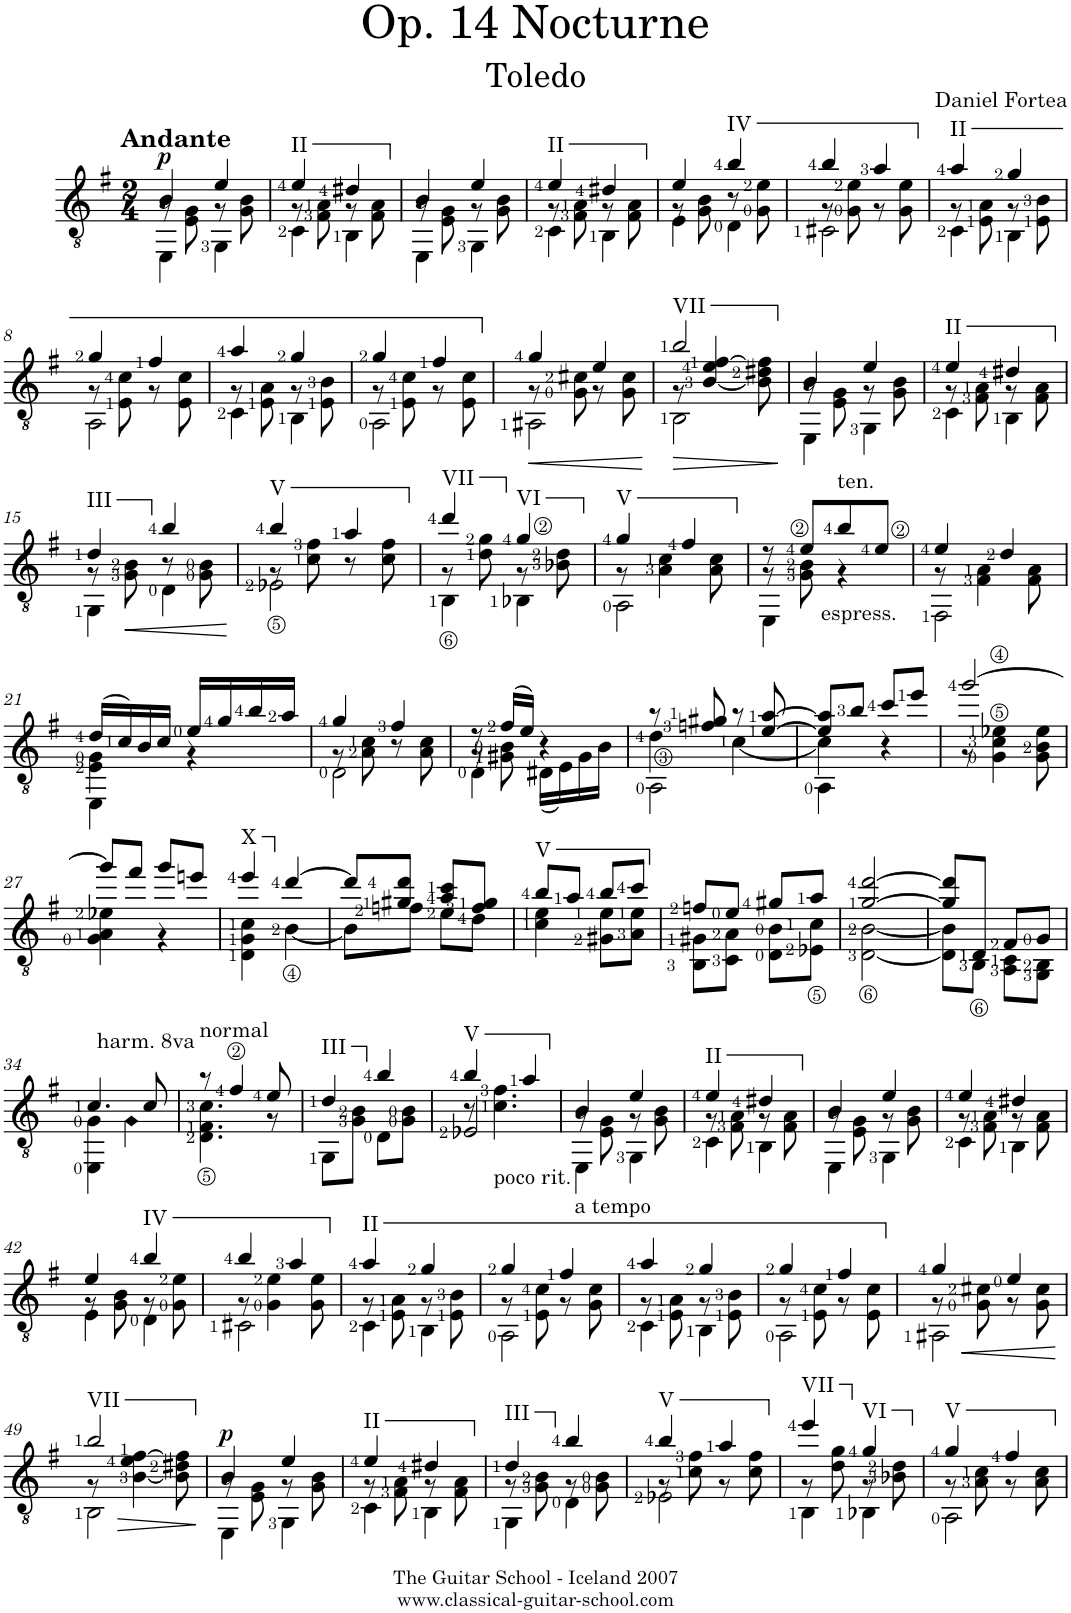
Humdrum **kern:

**kern	**dynam
*part1	*part1
*staff1	*staff1
*I"Classical Guitar	*
*I'Guit.	*
*clefGv2	*
*k[f#]	*
*e:	*
*M2/4	*
=1	=1
*^	*
*	*^	*
!LO:TX:a:B:t=Andante	!	!	!
!	!	!	!LO:DY:a
4B/	8r	4EE\	p
.	8E\ 8G\	.	.
4e/	8r	4GG\	.
.	8G\ 8B\	.	.
=2	=2	=2	=2
!LO:TX:a:t=II	!	!	!
4e/	8r	4C\	.
.	8F#\ 8A\	.	.
4d#X/	8r	4BB\	.
.	8F#\ 8A\	.	.
=3	=3	=3	=3
4B/	8r	4EE\	.
.	8E\ 8G\	.	.
4e/	8r	4GG\	.
.	8G\ 8B\	.	.
=4	=4	=4	=4
!LO:TX:a:t=II	!	!	!
4e/	8r	4C\	.
.	8F#\ 8A\	.	.
4d#X/	8r	4BB\	.
.	8F#\ 8A\	.	.
=5	=5	=5	=5
4e/	8r	4E\	.
.	8G\ 8B\	.	.
!LO:TX:a:t=IV	!	!	!
4b/	8r	4D\	.
.	8G\ 8e\	.	.
=6	=6	=6	=6
4b/	8r	2C#X\	.
.	8G\ 8e\	.	.
4a/	8r	.	.
.	8G\ 8e\	.	.
=7	=7	=7	=7
!LO:TX:a:t=II	!	!	!
4a/	8r	4C\	.
.	8E\ 8A\	.	.
4g/	8r	4BB\	.
.	8E\ 8B\	.	.
!!LO:LB:g=z	!!	!!
=8	=8	=8	=8
4g/	8r	2AA\	.
.	8E\ 8c\	.	.
4f#/	8r	.	.
.	8E\ 8c\	.	.
=9	=9	=9	=9
4a/	8r	4C\	.
.	8E\ 8A\	.	.
4g/	8r	4BB\	.
.	8E\ 8B\	.	.
=10	=10	=10	=10
4g/	8r	2AA\	.
.	8E\ 8c\	.	.
4f#/	8r	.	.
.	8E\ 8c\	.	.
=11	=11	=11	=11
!	!	!	!LO:HP:b
4g/	8r	2AA#X\	<
.	8G\ 8c#X\	.	.
4e/	8r	.	.
.	8G\ 8c#\	.	.
*v	*v	*v	*
.	[
=12	=12
!LO:TX:a:t=VII	!
!	!LO:HP:b
*^	*
*	*^	*
2b/	8r	2BB\	>
.	[<4B/ 4e/ [4f#/	.	.
.	8B\] 8d#X\ 8f#\]	.	.
*v	*v	*v	*
.	]
=13	=13
*^	*
*	*^	*
4B/	8r	4EE\	.
.	8E\ 8G\	.	.
4e/	8r	4GG\	.
.	8G\ 8B\	.	.
=14	=14	=14	=14
!LO:TX:a:t=II	!	!	!
4e/	8r	4C\	.
.	8F#\ 8A\	.	.
4d#X/	8r	4BB\	.
.	8F#\ 8A\	.	.
!!LO:LB:g=z	!!	!!
=15	=15	=15	=15
!LO:TX:a:t=III	!	!	!
4d/	8r	4GG\	.
!	!	!	!LO:HP:b
.	8G\ 8B\	.	<
4b/	8r	4D\	.
.	8G\ 8B\	.	.
=16	=16	=16	=16
!LO:TX:a:t=V	!	!	!
4b/	8r	2E-X\	.
.	8c\ 8f#\	.	.
4a/	8r	.	.
.	8c\ 8f#\	.	.
=17	=17	=17	=17
!LO:TX:a:t=VII	!	!	!
4dd/	8r	4BB\	.
.	8d\ 8g\	.	.
!LO:TX:a:t=VI	!	!	!
4g/	8r	4BB-X\	.
.	8B-X\ 8d\	.	.
=18	=18	=18	=18
!LO:TX:a:t=V	!	!	!
4g/	8r	2AA\	.
.	4A\ 4c\	.	.
4f#/	.	.	.
.	8A\ 8c\	.	.
=19	=19	=19	=19
8r	8r	4EE\	.
8e/L	8G\ 8B\	.	.
!LO:TX:a:t=ten.	!	!	!
!LO:TX:b:t=espress.	!	!	!
8b~/	4r	4ryy	.
8e/J	.	.	.
=20	=20	=20	=20
4e/	8r	2FF#\	.
.	4F#\ 4A\	.	.
4d/	.	.	.
.	8F#\ 8A\	.	.
!!LO:LB:g=z	!!	!!
=21	=21	=21	=21
(16d/LL	4E\ 4G\	4EE\	.
16c/)	.	.	.
16B/	.	.	.
16c/JJ	.	.	.
16e/LL	4r	4ryy	.
16g/	.	.	.
16b/	.	.	.
16a/JJ	.	.	.
=22	=22	=22	=22
4g/	8r	2D\	.
.	8A\ 8c\	.	.
4f#/	8r	.	.
.	8A\ 8c\	.	.
=23	=23	=23	=23
8r	8r	4D\	.
(16f#/LL	8G#X\ 8B\	.	.
16e/JJ)	.	.	.
4r	4ryy	(16D#X\LL	.
.	.	16E\)	.
.	.	16G#\	.
.	.	16B\JJ	.
=24	=24	=24	=24
8r	4d\	2AA\	.
8fn/ 8g#X/	.	.	.
8r	[4c\	.	.
[8e/ [8a/	.	.	.
=25	=25	=25	=25
8e/] 8a/]L	4c\]	4AA\	.
8b/J	.	.	.
8cc/L	4ryy	4r	.
8ee/J	.	.	.
*	*v	*v	*
=26	=26	=26
[2gg/	8r	.
.	4G\>> 4c\>> 4e-X\>>	.
.	8G\ 8B\ 8e-\	.
!!LO:LB:g=z	!!
=27	=27	=27
8gg/L]	4G\ 4A\ 4e-X\	.
8ff#/J	.	.
8gg/L	4r	.
8een/J	.	.
=28	=28	=28
!LO:TX:a:t=X	!	!
4ee/	4D\ 4G\ 4c\	.
[4dd/	[4B\	.
=29	=29	=29
8dd/L]	8B\L]	.
8g#X/ 8dd/J	8fn\J	.
8a/ 8cc/L	8e\L	.
8f/ 8g#/J	8d\J	.
=30	=30	=30
!LO:TX:a:t=V	!	!
8b/L	4c\ 4e\	.
8a/J	.	.
8b/L	8G#X\ 8e\L	.
8cc/J	8A\ 8e\J	.
=31	=31	=31
8fn/L	8BB\ 8G#X\L	.
8e/J	8C\ 8A\J	.
8g#X/L	8D\ 8B\L	.
8a/J	8E-X\ 8c\J	.
=32	=32	=32
[2g/ [2dd/	[2D\ [2B\	.
=33	=33	=33
8g/] 8dd/]L	8D\] 8B\]L	.
8D/J	8BB\J	.
8F#/L	8AA\ 8C\L	.
8G/J	8GG\ 8BB\J	.
!!LO:LB:g=z	!!
=34	=34	=34
*	*^	*
4.c/	4EE\ 4G\	4ryy	.
!	!LO:TX:a:t=harm. 8va	!	!
!	!LO:N:head=diamond	!	!
.	4G\	4g	.
8c/	.	.	.
*	*v	*v	*
=35	=35	=35
!LO:TX:a:t=normal	!	!
8r	4.D\ 4.F#\ 4.c\	.
4f#/	.	.
8e/	8r	.
=36	=36	=36
!LO:TX:a:t=III	!	!
4d/	8GG\L	.
.	8G\ 8B\J	.
4b/	8D\L	.
.	8G\ 8B\J	.
=37	=37	=37
*	*^	*
!LO:TX:a:t=V	!	!	!
4b/	8r	2E-X/	.
!	!LO:TX:b:t=poco rit.	!	!
.	4.c\ 4.f#\	.	.
4a/	.	.	.
=38	=38	=38	=38
!LO:TX:b:t=a tempo	!	!	!
4B/	8r	4EE\	.
.	8E\ 8G\	.	.
4e/	8r	4GG\	.
.	8G\ 8B\	.	.
=39	=39	=39	=39
!LO:TX:a:t=II	!	!	!
4e/	8r	4C\	.
.	8F#\ 8A\	.	.
4d#X/	8r	4BB\	.
.	8F#\ 8A\	.	.
=40	=40	=40	=40
4B/	8r	4EE\	.
.	8E\ 8G\	.	.
4e/	8r	4GG\	.
.	8G\ 8B\	.	.
=41	=41	=41	=41
4e/	8r	4C\	.
.	8F#\ 8A\	.	.
4d#X/	8r	4BB\	.
.	8F#\ 8A\	.	.
!!LO:LB:g=z	!!	!!
=42	=42	=42	=42
4e/	8r	4E\	.
.	8G\ 8B\	.	.
!LO:TX:a:t=IV	!	!	!
4b/	8r	4D\	.
.	8G\ 8e\	.	.
=43	=43	=43	=43
4b/	8r	2C#X\	.
.	4G\ 4e\	.	.
4a/	.	.	.
.	8G\ 8e\	.	.
=44	=44	=44	=44
!LO:TX:a:t=II	!	!	!
4a/	8r	4C\	.
.	8E\ 8A\	.	.
4g/	8r	4BB\	.
.	8E\ 8B\	.	.
=45	=45	=45	=45
4g/	8r	2AA\	.
.	8E\ 8c\	.	.
4f#/	8r	.	.
.	8G\ 8c\	.	.
=46	=46	=46	=46
4a/	8r	4C\	.
.	8E\ 8A\	.	.
4g/	8r	4BB\	.
.	8E\ 8B\	.	.
=47	=47	=47	=47
4g/	8r	2AA\	.
.	8E\ 8c\	.	.
4f#/	8r	.	.
.	8E\ 8c\	.	.
=48	=48	=48	=48
4g/	8r	2AA#X\	.
!	!	!	!LO:HP:b
.	8G\ 8c#X\	.	<
4e/	8r	.	.
.	8G\ 8c#\	.	.
*v	*v	*v	*
.	[
!!LO:LB:g=z
=49	=49
*^	*
*	*^	*
!LO:TX:a:t=VII	!	!	!
2b/	8r	2BB\	.
.	[4B\ 4e\ [>4f#\	.	.
.	8B\] 8d#X\ 8f#\]	.	.
*v	*v	*v	*
.	[
=50	=50
*^	*
*	*^	*
!	!	!	!LO:DY:a
4B/	8r	4EE\	p
.	8E\ 8G\	.	.
4e/	8r	4GG\	.
.	8G\ 8B\	.	.
=51	=51	=51	=51
!LO:TX:a:t=II	!	!	!
4e/	8r	4C\	.
.	8F#\ 8A\	.	.
4d#X/	8r	4BB\	.
.	8F#\ 8A\	.	.
=52	=52	=52	=52
!LO:TX:a:t=III	!	!	!
4d/	8r	4GG\	.
.	8G\ 8B\	.	.
4b/	8r	4D\	.
.	8G\ 8B\	.	.
=53	=53	=53	=53
!LO:TX:a:t=V	!	!	!
4b/	8r	2E-X\	.
.	8c\ 8f#\	.	.
4a/	8r	.	.
.	8c\ 8f#\	.	.
=54	=54	=54	=54
!LO:TX:a:t=VII	!	!	!
4ee/	8r	4BB\	.
.	8d\ 8g\	.	.
!LO:TX:a:t=VI	!	!	!
4g/	8r	4BB-X\	.
.	8B-X\ 8d\	.	.
=55	=55	=55	=55
!LO:TX:a:t=V	!	!	!
4g/	8r	2AA\	.
.	8A\ 8c\	.	.
4f#/	8r	.	.
.	8A\ 8c\	.	.
*v	*v	*v	*
=	=
*-	*-
